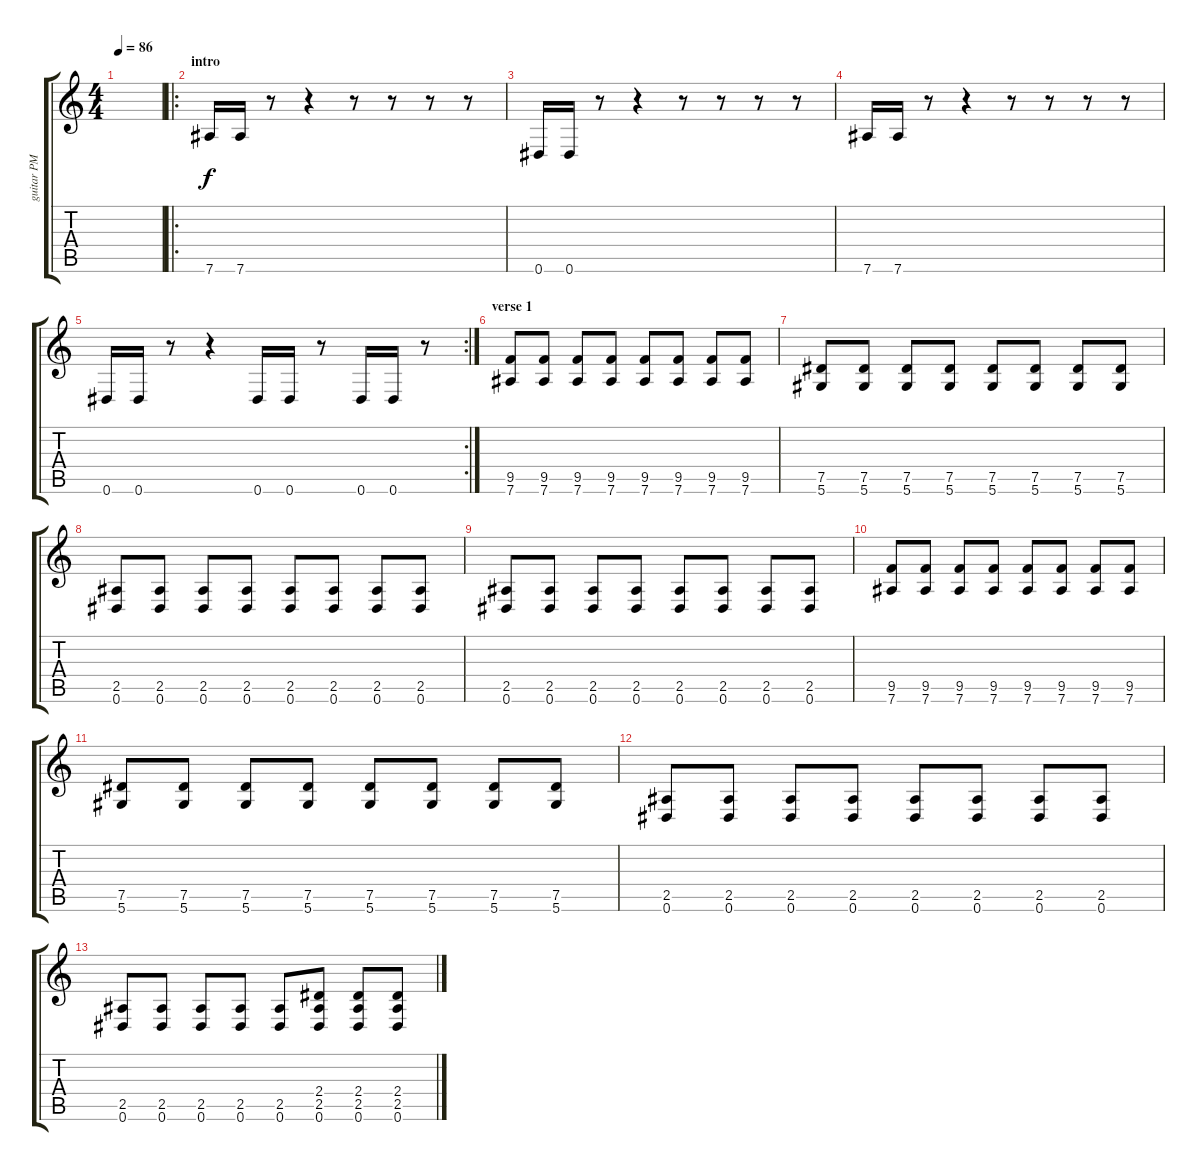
\track ("guitar PM" "guitar PM") {instrument electricguitarmuted}
\staff {score tabs}
\tuning (Eb4 Bb3 Gb3 Db3 Ab2 Eb2) {hide}
\ts (4 4)
\tempo 86
\clef g2
\ks c
|
\ro
\section ("" "intro")
7.6.16 7.6.16 r.8 r.4 r.8 r.8 r.8 r.8 |
0.6.16 0.6.16 r.8 r.4 r.8 r.8 r.8 r.8 |
7.6.16 7.6.16 r.8 r.4 r.8 r.8 r.8 r.8 |
\rc 2
0.6.16 0.6.16 r.8 r.4 0.6.16 0.6.16 r.8 0.6.16 0.6.16 r.8 |
\section ("" "verse 1")
(9.5 7.6).8 (9.5 7.6).8 (9.5 7.6).8 (9.5 7.6).8 (9.5 7.6).8 (9.5 7.6).8 (9.5 7.6).8 (9.5 7.6).8 |
(7.5 5.6).8 (7.5 5.6).8 (7.5 5.6).8 (7.5 5.6).8 (7.5 5.6).8 (7.5 5.6).8 (7.5 5.6).8 (7.5 5.6).8 |
(2.5 0.6).8 (2.5 0.6).8 (2.5 0.6).8 (2.5 0.6).8 (2.5 0.6).8 (2.5 0.6).8 (2.5 0.6).8 (2.5 0.6).8 |
(2.5 0.6).8 (2.5 0.6).8 (2.5 0.6).8 (2.5 0.6).8 (2.5 0.6).8 (2.5 0.6).8 (2.5 0.6).8 (2.5 0.6).8 |
(9.5 7.6).8 (9.5 7.6).8 (9.5 7.6).8 (9.5 7.6).8 (9.5 7.6).8 (9.5 7.6).8 (9.5 7.6).8 (9.5 7.6).8 |
(7.5 5.6).8 (7.5 5.6).8 (7.5 5.6).8 (7.5 5.6).8 (7.5 5.6).8 (7.5 5.6).8 (7.5 5.6).8 (7.5 5.6).8 |
(2.5 0.6).8 (2.5 0.6).8 (2.5 0.6).8 (2.5 0.6).8 (2.5 0.6).8 (2.5 0.6).8 (2.5 0.6).8 (2.5 0.6).8 |
(2.5 0.6).8 (2.5 0.6).8 (2.5 0.6).8 (2.5 0.6).8 (2.5 0.6).8 (2.4 2.5 0.6).8 (2.4 2.5 0.6).8 (2.4 2.5 0.6).8
